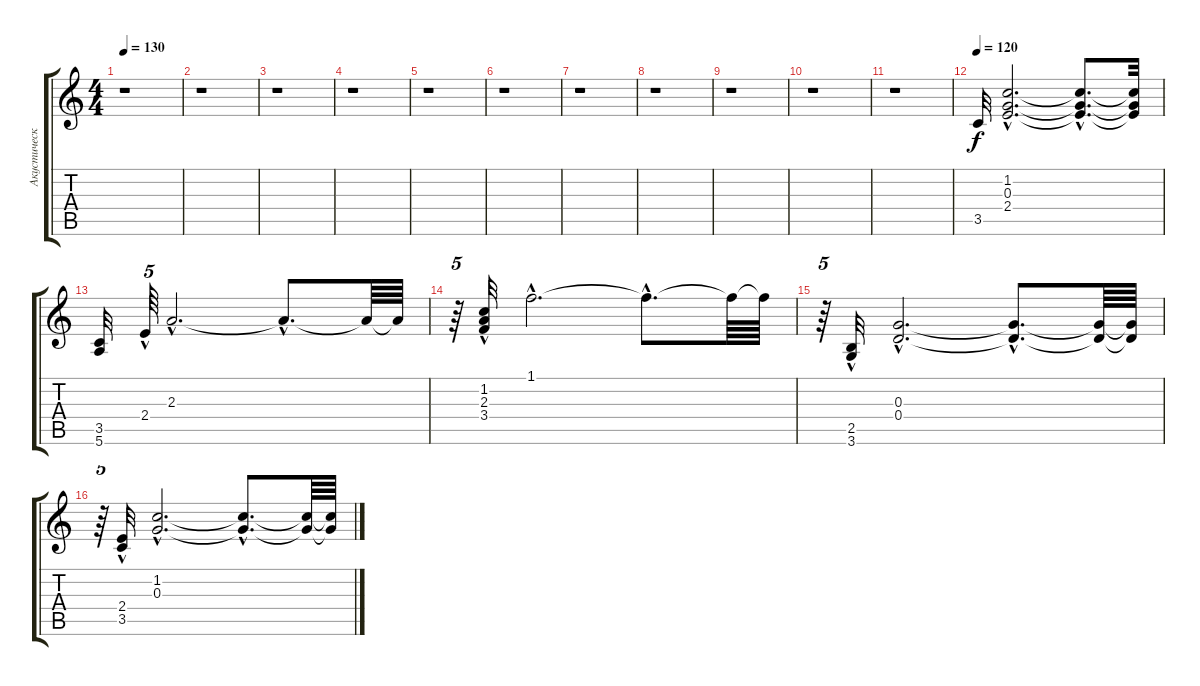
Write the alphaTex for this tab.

\track ("Акустическая гитара" "Акустическ") {instrument acousticguitarsteel}
\staff {score tabs}
\tuning (E4 B3 G3 D3 A2 E2) {hide}
\ts (4 4)
\tempo 130
\clef g2
\ks c
r.1{dy f} |
r.1 |
r.1 |
r.1 |
r.1 |
r.1 |
r.1 |
r.1 |
r.1 |
r.1 |
r.1 |
\tempo 120
3.5.32 (1.2{hac} 0.3{hac} 2.4{hac}).2{d} (1.2{hac t} 0.3{hac t} 2.4{hac t}).8{d} (1.2{t} 0.3{t} 2.4{t}).32 |
(3.5 5.6).32 2.4{hac}.64{tu (5 4)} 2.3{hac}.2{d} 2.3{hac t}.8{d} 2.3{t}.64 2.3{t}.64 |
r.64{tu (5 4)} (1.2{hac} 2.3{hac} 3.4).32 1.1{hac}.2{d} 1.1{hac t}.8{d} 1.1{t}.64 1.1{t}.64 |
r.64{tu (5 4)} (2.5{hac} 3.6).32 (0.3{hac} 0.4{hac}).2{d} (0.3{hac t} 0.4{hac t}).8{d} (0.3{t} 0.4{t}).64 (0.3{t} 0.4{t}).64 |
r.64{tu (5 4)} (2.4{hac} 3.5).32 (1.2{hac} 0.3{hac}).2{d} (1.2{hac t} 0.3{hac t}).8{d} (1.2{t} 0.3{t}).64 (1.2{t} 0.3{t}).64
